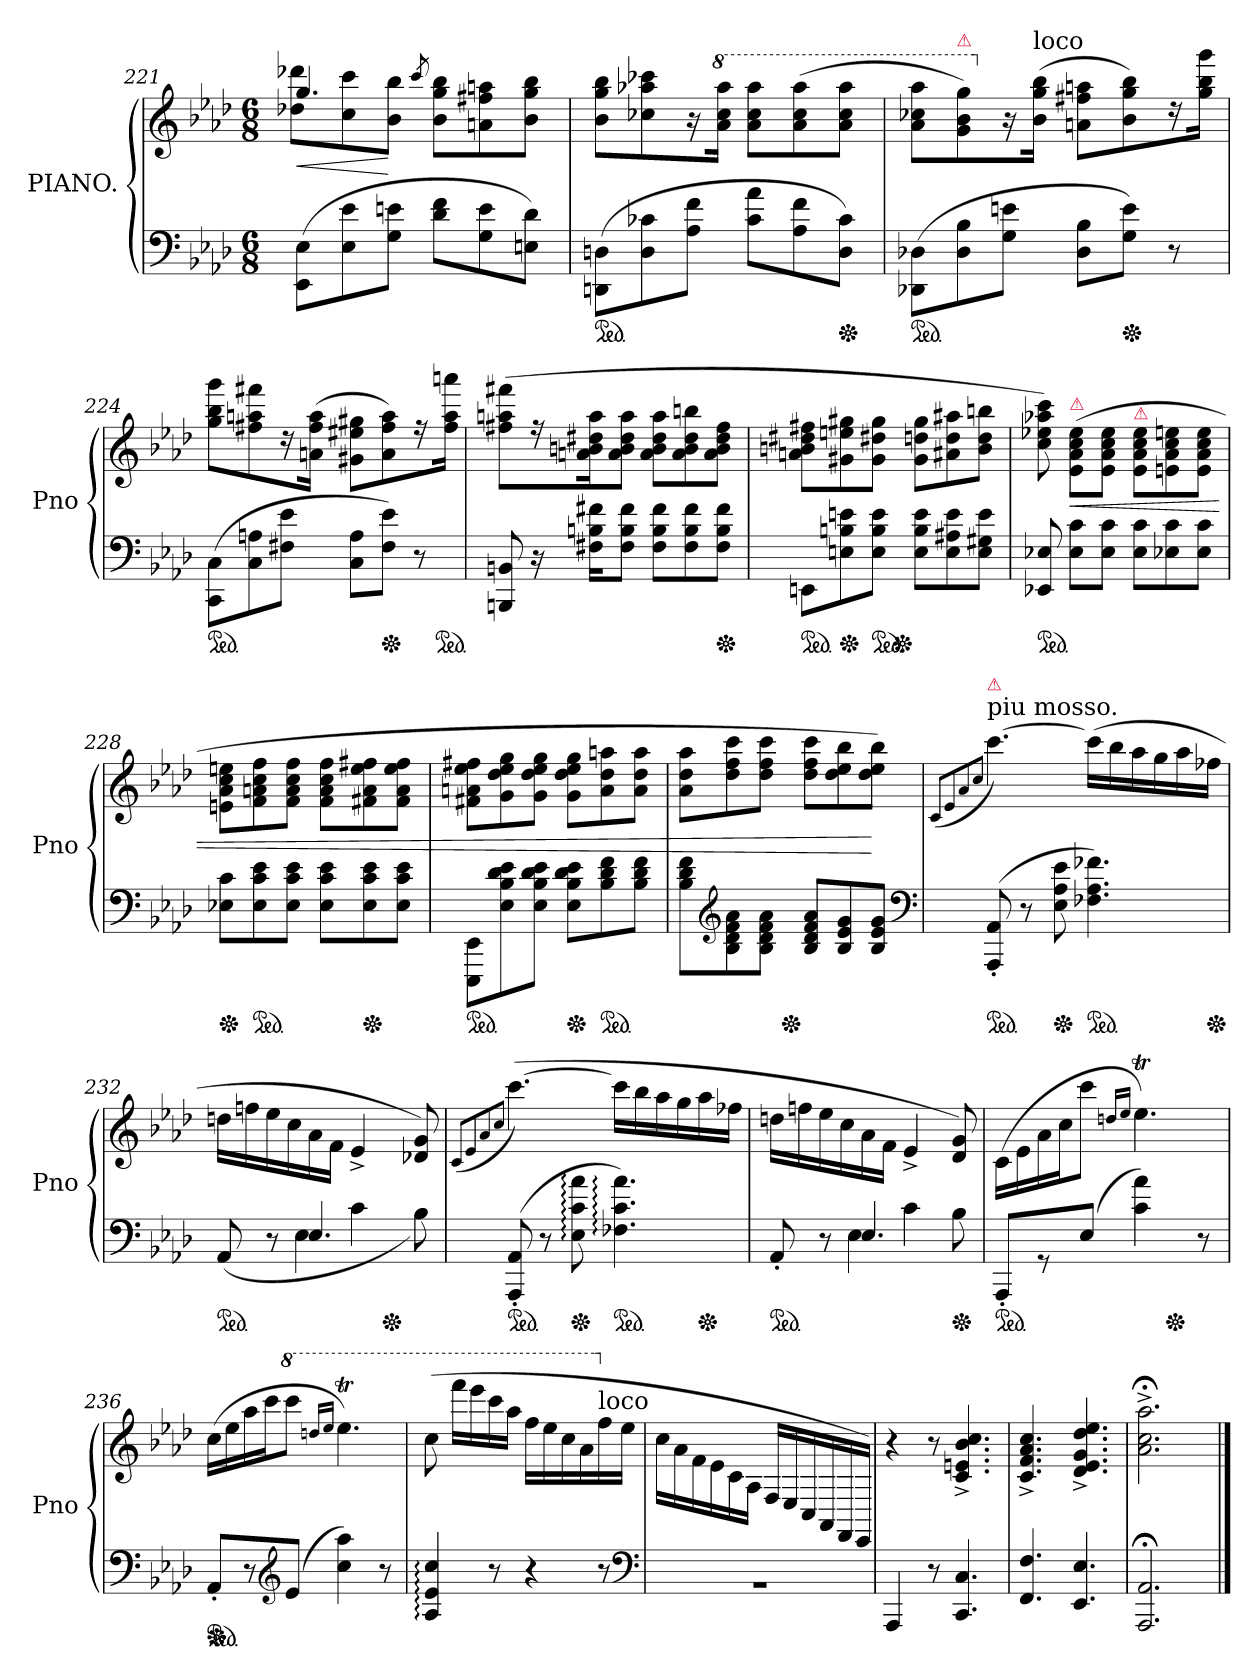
**kern	**kern	**dynam
*part1	*part1	*part1
*staff2	*staff1	*staff1/2
*I"PIANO.	*	*
*I'Pno	*	*
*clefF4	*clefG2	*
*k[b-e-a-d-]	*k[b-e-a-d-]	*
*M6/8	*M6/8	*
=221	=221	=221
*	*^	*
!	!	!	!LO:HP:b
(>8EE- 8E-L	4.gg	8dd-X 8ddd-XL	<
8E- 8e-	.	8cc 8ccc	.
8G 8enJ	.	8b- 8bb-J	[
.	.	8qccc/	.
8d- 8fL	4.ryy	8b- 8gg 8bb-L	.
8G 8e	.	8an 8ff#X 8aan	.
8En 8d-J)	.	8b- 8gg 8bb-J	.
*	*v	*v	*
=222	=222	=222
*ped	*	*
(>8DDn 8DnL	8b- 8gg 8bb-L	.
8D 8c-X	8cc-X 8aa-X 8ccc-X	.
8A- 8fJ	16r	.
*	*8va	*
.	16aa- 16ccc- 16aaa-Jk	.
8c- 8a-L	8aa- 8ccc- 8aaa-L	.
8A- 8f	(>8aa- 8ccc- 8aaa-	.
*Xped	*	*
8D 8c-J)	8aa- 8ccc- 8aaa-J	.
=223	=223	=223
*ped	*	*
(>8DD-X 8D-XL	8aa- 8ccc-X 8aaa-L	.
!	!LO:TX:a:color=crimson:t=⚠	!
8D- 8B-	8gg 8bb- 8ggg)	.
*	*X8va	*
8G 8enJ	16r	.
!	!LO:TX:a:t=loco	!
.	(>16b- 16gg 16bb-Jk	.
8D- 8B-L	8an 8ff#X 8aanL	.
*Xped	*	*
8G 8eJ)	8b- 8gg 8bb-)	.
8r	16rdd	.
.	16gg 16bb- 16gggJk	.
=224	=224	=224
*ped	*	*
(>8CC 8CL	8gg 8bb- 8gggL	.
8C 8An	8ff#X 8aan 8fff#X	.
8F#X 8e-J	16rdd	.
.	(>16an 16ff# 16aaJk	.
8C 8AL	8g#X 8ee#X 8gg#XL	.
*Xped	*	*
8F# 8e-J)	8a 8ff# 8aa)	.
8r	16r	.
.	16ff# 16aa 16aaanJk	.
*ped	*	*
=225	=225	=225
8BBBn 8BBn	(>8ff#X 8aan 8fff#XL	.
16r	16r	.
16F#X 16Bn 16f#XKL	16an 16bn 16dd#X 16aaK	.
8F# 8B 8f#J	8a 8b 8dd# 8aaJ	.
8F# 8B 8f#L	8a 8b 8dd# 8aaL	.
8F# 8B 8f#	8a 8b 8dd# 8bbn	.
*Xped	*	*
8F# 8B 8f#J	8a 8b 8dd# 8ff#J	.
=226	=226	=226
*ped	*	*
*	*^	*
8EEnL	8an 8bn 8dd#X 8ff#XL	4ryy	.
*Xped	*	*	*
8En 8Bn 8en	8g#X 8een 8gg#X	.	.
*ped	*	*	*
8E 8B 8eJ	8g# 8dd#X 8gg#J	16ryy	.
*Xped	*	*	*
.	.	4..ryy	.
8E 8B 8eL	8g# 8ddn 8gg#L	.	.
8E 8A#X 8e	8a#X 8dd 8aa#X	.	.
8E 8G#X 8eJ	8b 8dd 8bbnJ	.	.
*	*v	*v	*
=227	=227	=227
*ped	*	*
8EE-X 8E-X	8cc 8ee-X 8aa-X 8ccc)	.
!	!LO:TX:a:color=crimson:t=⚠	!
!	!	!LO:HP:b
8E- 8cL	(>8e-\ 8a-\ 8cc\ 8ee-\L	<
8E- 8cJ	8e- 8a- 8cc 8ee-J	.
!	!LO:TX:a:color=crimson:t=⚠	!
8E- 8cL	8e-\ 8a-\ 8cc\ 8ee-\L	.
8E-X 8c	8en 8a- 8cc 8een	.
8E- 8cJ	8e 8a- 8cc 8eeJ	.
=228	=228	=228
*Xped	*	*
8E-X 8cL	8en 8a- 8cc 8eenL	.
*ped	*	*
8E- 8c 8e-	8f 8an 8cc 8ff	.
8E- 8c 8e-J	8f 8a 8cc 8ffJ	.
8E- 8c 8e-L	8f 8a 8cc 8ffL	.
*Xped	*	*
8E- 8c 8e-	8f#X 8a 8ee 8ff#X	.
8E- 8c 8e-J	8f# 8a 8ee 8ff#J	.
=229	=229	=229
!LO:TX:b:color=crimson:t=⚠	!	!
!LO:TX:a:color=crimson:t=⚠	!	!
*ped	*	*
8EEE-/ 8EE-/L	8f#X 8an 8ee- 8ff#XL	.
8E-\ 8B-\ 8d-\ 8e-\	8g 8dd- 8ee- 8gg	.
8E-\ 8B-\ 8d-\ 8e-\J	8g 8dd- 8ee- 8ggJ	.
*Xped	*	*
8E- 8B- 8d- 8e-L	8g 8dd- 8ee- 8ggL	.
*ped	*	*
8B- 8d- 8f	8a 8dd- 8aan	.
8B- 8d- 8fJ	8a 8dd- 8aaJ	.
=230	=230	=230
*	*^	*
8B-\ 8d-\ 8f\L	8a- 8dd- 8aa-L	4ryy	.
*clefG2	*	*	*
8B- 8d- 8f 8a-	8dd- 8ff 8ccc	.	.
8B- 8d- 8f 8a-J	8dd- 8ff 8cccJ	16ryy	.
*Xped	*	*	*
.	.	4..ryy	.
8B- 8d- 8f 8a-L	8dd- 8ff 8cccL	.	.
8B- 8e- 8g	8dd- 8ee- 8bb-	.	.
8B- 8e- 8gJ	8dd- 8ee- 8bb-J)	.	[
*clefF4	*	*	*
*	*v	*v	*
=231	=231	=231
.	(<8qqc/L	.
.	8qqe-/	.
.	8qqa-/	.
.	8qqcc/J	.
!	!LO:TX:a:t=piu mosso.	!
!	!LO:TX:a:color=crimson:t=⚠	!
*ped	*	*
(>8AAA-'< 8AA-'<	[4.ccc)	.
8r	.	.
*Xped	*	*
8E- 8A- 8e-	.	.
*ped	*	*
4.F-X 4.A- 4.f-X)	(>16cccLL]	.
.	16bb-	.
.	16aa-	.
.	16gg	.
.	16aa-	.
*Xped	*	*
.	16ff-XJJ	.
=232	=232	=232
!LO:N:vis=4	!	!
*^	*	*
*ped	*	*	*
*	*	*^	*
(>8AA-	4ryy	16ddnLL	2ryy	.
.	.	16ffn	.	.
8r	.	16ee-	.	.
.	.	16cc	.	.
!	!LO:N:vis=4	!	!	!
4.E-	8E-	16a-	.	.
.	.	16fJJ	.	.
.	4c	4e-^>	.	.
*Xped	*	*	*	*
.	.	.	4ryy	.
8ryy	8B-)	8d-X 8g)	.	.
*v	*v	*	*	*
*	*v	*v	*
=233	=233	=233
.	(<8qqc/L	.
.	8qqe-/	.
.	8qqa-/	.
.	8qqcc/J	.
!LO:TX:b:color=crimson:t=⚠	!	!
*ped	*	*
(>8AAA-'< 8AA-'<	(>[4.ccc)	.
8r	.	.
*Xped	*	*
8E-: 8c: 8a-:	.	.
*ped	*	*
4.F-X: 4.c: 4.a-:)	16cccLL]	.
.	16bb-	.
.	16aa-	.
.	16gg	.
*Xped	*	*
.	16aa-	.
.	16ff-XJJ	.
=234	=234	=234
!LO:N:vis=4	!	!
*^	*	*
*ped	*	*	*
8AA-'<	4ryy	16ddnLL	.
.	.	16ffn	.
8r	.	16ee-	.
.	.	16cc	.
!	!LO:N:vis=4	!	!
4.E-	8E-	16a-	.
.	.	16fJJ	.
.	4c	4e-^>	.
*Xped	*	*	*
8ryy	8B-	8d- 8g)	.
=235	=235	=235	=235
!LO:TX:a:color=crimson:t=⚠	!	!	!
*v	*v	*	*
*ped	*	*
*	*^	*
8AAA-'<L	(>16c\LL	2ryy	.
.	16e-	.	.
8r	16a-	.	.
.	16ccJ	.	.
(>8E-J	8cccJ	.	.
.	16qqddn/LL	.	.
.	16qqee-/JJ	.	.
4c 4a-)	4.ee-T)	.	.
*Xped	*	*	*
.	.	4ryy	.
8r	.	.	.
*	*v	*v	*
=236	=236	=236
*ped	*	*
*Xped	*	*
8AA-'<L	(>16ccLL	.
.	16ee-	.
8r	16aa-	.
.	16cccJ	.
*clefG2	*	*
*	*8va	*
(>8e-J	8ccccJ	.
.	16qqdddn/LL	.
.	16qqeee-/JJ	.
4cc 4aa-)	4.eee-T)	.
8r	.	.
=237	=237	=237
4A-: 4e-: 4cc:	(>8ccc	.
.	16ffffLL	.
.	16eeee-	.
8r	16cccc	.
.	16aaa-JJ	.
4r	16fffLL	.
.	16eee-	.
.	16ccc	.
.	16aa-	.
*	*X8va	*
!	!LO:TX:a:t=loco	!
8r	16ff	.
.	16ee-JJ	.
*clefF4	*	*
=238	=238	=238
2.rBB	16cc\LL	.
.	16a-	.
.	16f	.
.	16e-	.
.	16c	.
.	16A-JJ	.
.	16F/LL	.
.	16E-/	.
.	16C/	.
.	16AA-/	.
.	16FF/	.
.	16EE-/JJ)	.
=239	=239	=239
4AAA-	4r	.
8r	8r	.
4.CC 4.C	4.c^< 4.en^< 4.b-^< 4.cc^<	.
=240	=240	=240
4.FF 4.F	4.c^< 4.f^< 4.a-^< 4.cc^<	.
4.EE- 4.E-	4.d-^< 4.e-^< 4.g^< 4.dd-^< 4.ee-^<	.
=241	=241	=241
2.AAA-;< 2.AA-;<	2.a-;<^< 2.cc;<^< 2.aa-;<^<	.
==	==	==
*-	*-	*-
